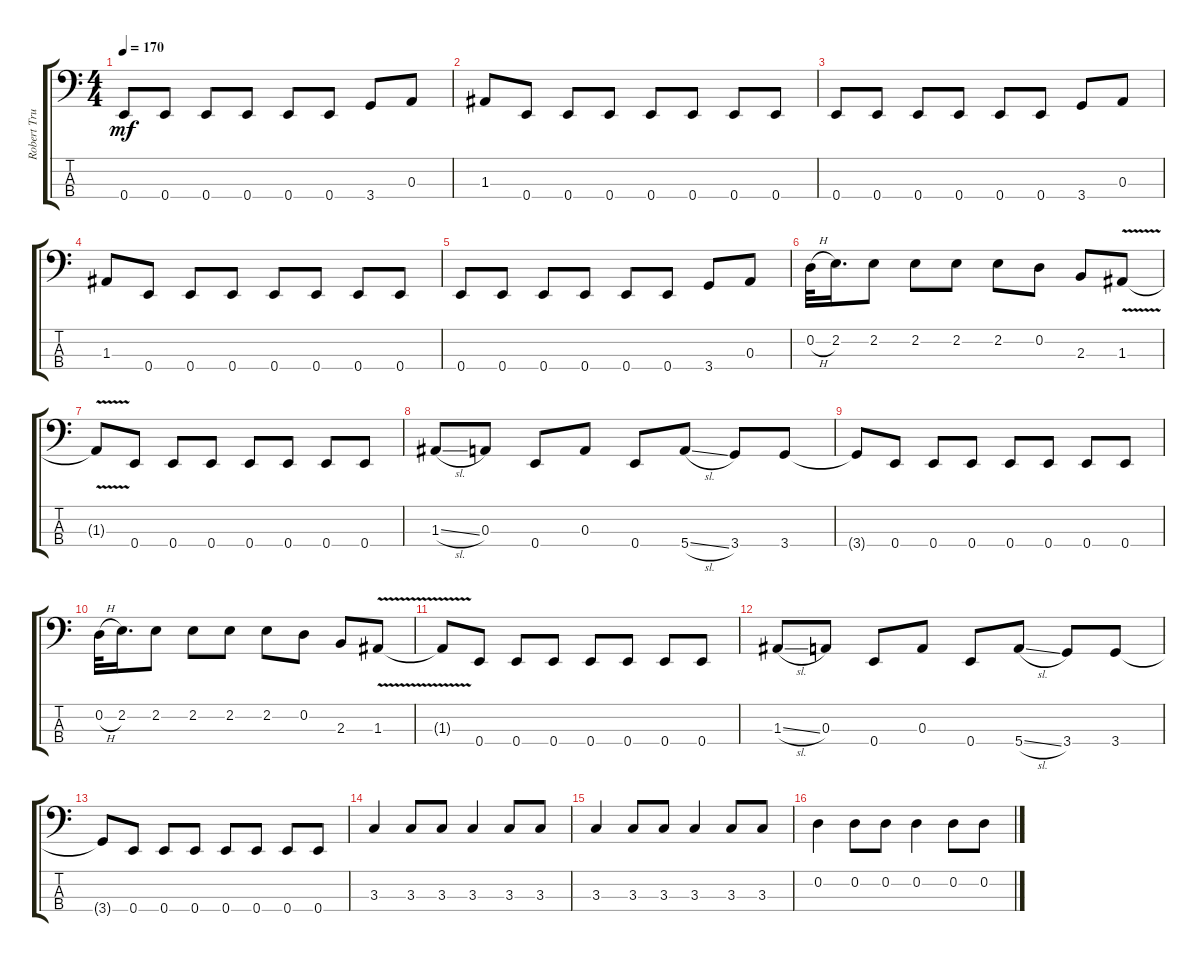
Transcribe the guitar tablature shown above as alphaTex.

\track ("Robert Trujillo" "Robert Tru") {instrument electricbassfinger}
\staff {score tabs}
\tuning (G2 D2 A1 E1) {hide}
\ts (4 4)
\tempo 170
\clef f4
\ks c
0.4.8{dy mf} 0.4.8 0.4.8 0.4.8 0.4.8 0.4.8 3.4.8 0.3.8 |
1.3.8 0.4.8 0.4.8 0.4.8 0.4.8 0.4.8 0.4.8 0.4.8 |
0.4.8 0.4.8 0.4.8 0.4.8 0.4.8 0.4.8 3.4.8 0.3.8 |
1.3.8 0.4.8 0.4.8 0.4.8 0.4.8 0.4.8 0.4.8 0.4.8 |
0.4.8 0.4.8 0.4.8 0.4.8 0.4.8 0.4.8 3.4.8 0.3.8 |
0.2{h}.32 2.2.16{d} 2.2.8 2.2.8 2.2.8 2.2.8 0.2.8 2.3.8 1.3{v}.8 |
1.3{t}.8 0.4.8 0.4.8 0.4.8 0.4.8 0.4.8 0.4.8 0.4.8 |
1.3{sl}.8 0.3.8 0.4.8 0.3.8 0.4.8 5.4{sl}.8 3.4.8 3.4.8 |
3.4{t}.8 0.4.8 0.4.8 0.4.8 0.4.8 0.4.8 0.4.8 0.4.8 |
0.2{h}.32 2.2.16{d} 2.2.8 2.2.8 2.2.8 2.2.8 0.2.8 2.3.8 1.3{v}.8 |
1.3{t}.8 0.4.8 0.4.8 0.4.8 0.4.8 0.4.8 0.4.8 0.4.8 |
1.3{sl}.8 0.3.8 0.4.8 0.3.8 0.4.8 5.4{sl}.8 3.4.8 3.4.8 |
3.4{t}.8 0.4.8 0.4.8 0.4.8 0.4.8 0.4.8 0.4.8 0.4.8 |
3.3.4 3.3.8 3.3.8 3.3.4 3.3.8 3.3.8 |
3.3.4 3.3.8 3.3.8 3.3.4 3.3.8 3.3.8 |
0.2.4 0.2.8 0.2.8 0.2.4 0.2.8 0.2.8
